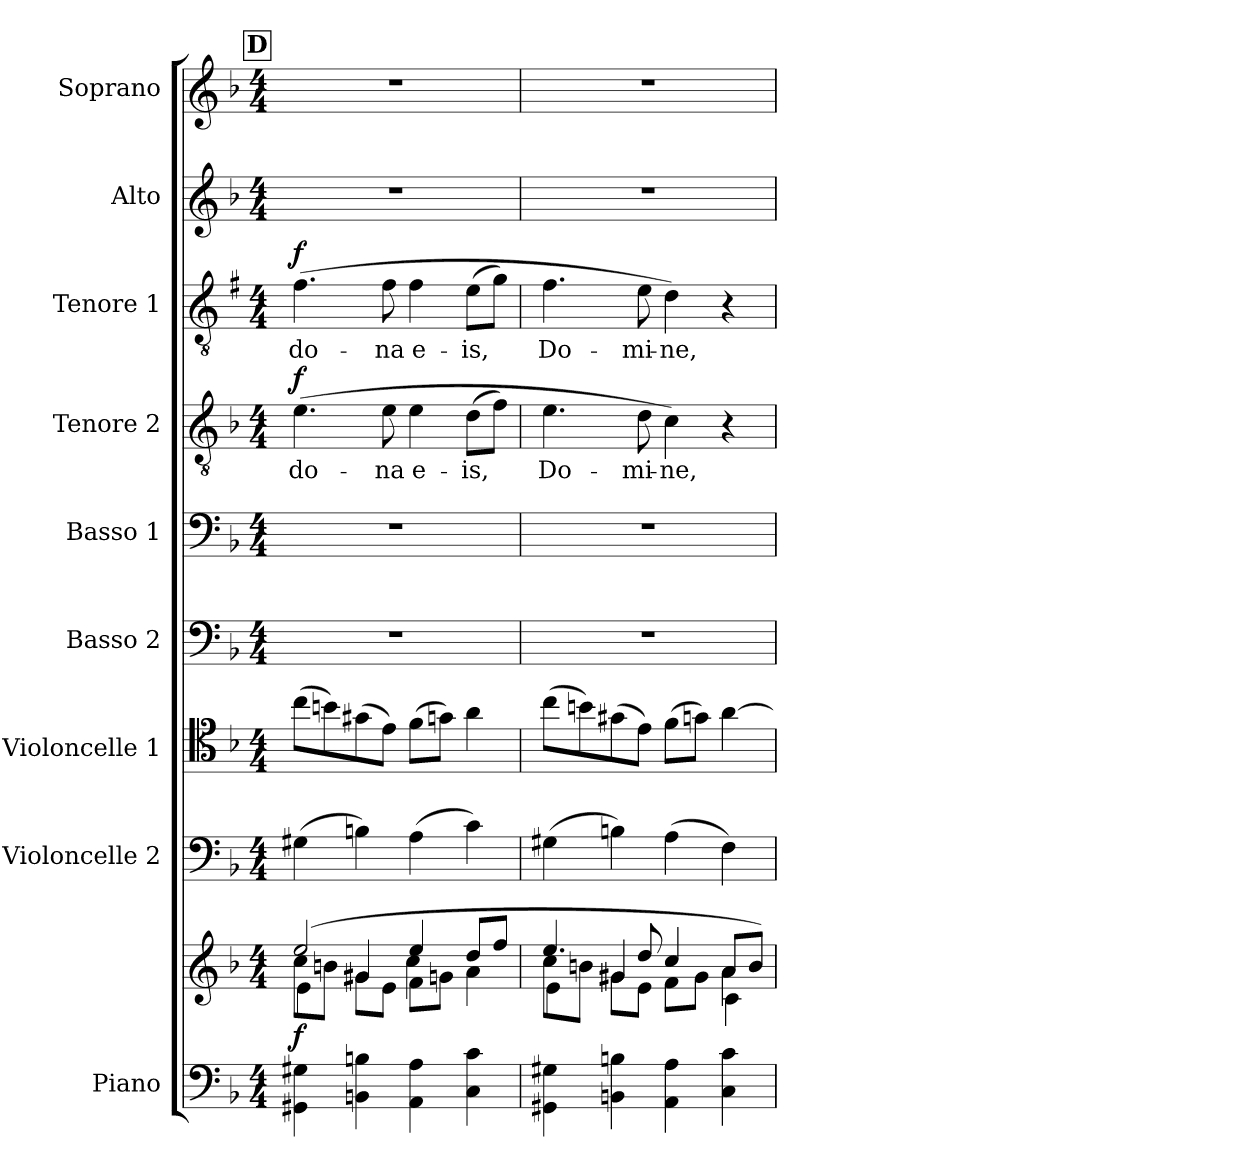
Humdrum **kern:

**kern	**kern	**dynam	**kern	**kern	**kern	**kern	**kern	**text	**dynam	**kern	**text	**dynam	**kern	**kern
*part9	*part9	*part9	*part8	*part7	*part6	*part5	*part4	*part4	*part4	*part3	*part3	*part3	*part2	*part1
*staff10	*staff9	*staff9/10	*staff8	*staff7	*staff6	*staff5	*staff4	*staff4	*staff4	*staff3	*staff3	*staff3	*staff2	*staff1
*I"Piano	*	*	*I"Violoncelle 2	*I"Violoncelle 1	*I"Basso 2	*I"Basso 1	*I"Tenore 2	*	*	*I"Tenore 1	*	*	*I"Alto	*I"Soprano
*I'Pno.	*	*	*I'Vlc 2	*I'Vlc 1	*I'B.2	*I'B.1	*I'T.2	*	*	*I'T.1	*	*	*I'A.	*I'S.
!!LO:PB:g=z
*clefF4	*clefG2	*	*clefF4	*clefC4	*clefF4	*clefF4	*clefGv2	*	*	*clefGv2	*	*	*clefG2	*clefG2
*	*	*	*	*	*	*	*	*	*	*ITrd1c2	*	*	*	*
*k[b-]	*k[b-]	*	*k[b-]	*k[b-]	*k[b-]	*k[b-]	*k[b-]	*	*	*k[b-]	*	*	*k[b-]	*k[b-]
*d:	*d:	*	*d:	*d:	*d:	*d:	*d:	*	*	*d:	*	*	*d:	*d:
*M4/4	*M4/4	*	*M4/4	*M4/4	*M4/4	*M4/4	*M4/4	*	*	*M4/4	*	*	*M4/4	*M4/4
!!LO:REH:place=s1:b:B:fs=14:t=D
=33	=33	=33	=33	=33	=33	=33	=33	=33	=33	=33	=33	=33	=33	=33
*	*^	*	*	*	*	*	*	*	*	*	*	*	*	*
*	*	*^	*	*	*	*	*	*	*	*	*	*	*	*	*
!	!	!	!	!LO:DY:a=2	!	!	!	!	!	!LO:LY:b	!LO:DY:a	!	!LO:LY:b	!LO:DY:a	!	!
4GG#X\ 4G#X\	(>2ee/	8cc\L	4e\	f	(>4G#X\	(>8cc\L	1r	1r	(>4.e\	do-	f	(>4.e\	do-	f	1r	1r
.	.	8bn\J	.	.	.	8bn\)	.	.	.	.	.	.	.	.	.	.
4BBn\ 4Bn\	.	8g#X\L	4g#/	.	4Bn\)	(>8g#X\	.	.	.	.	.	.	.	.	.	.
!	!	!	!	!	!	!	!	!	!	!LO:LY:b	!	!	!LO:LY:b	!	!	!
.	.	8e\J	.	.	.	8e\J)	.	.	8e\	-na	.	8e\	-na	.	.	.
!	!	!	!	!	!	!	!	!	!	!LO:LY:b	!	!	!LO:LY:b	!	!	!
4AA\ 4A\	4ee/	8f\L	4cc\	.	(>4A\	(>8f\L	.	.	4e\	e-	.	4e\	e-	.	.	.
.	.	8gn\J	.	.	.	8gn\J)	.	.	.	.	.	.	.	.	.	.
!	!	!	!	!	!	!	!	!	!	!LO:LY:b	!	!	!LO:LY:b	!	!	!
4C\ 4c\	8dd/L	4ryy	4a\	.	4c\)	4a\	.	.	(>8d\L	-is,	.	(>8d\L	-is,	.	.	.
.	8ff/J	.	.	.	.	.	.	.	8f\J)	.	.	8f\J)	.	.	.	.
=34	=34	=34	=34	=34	=34	=34	=34	=34	=34	=34	=34	=34	=34	=34	=34	=34
!	!	!	!	!	!	!	!	!	!	!LO:LY:b	!	!	!LO:LY:b	!	!	!
4GG#X\ 4G#X\	4.ee/	8cc\L	4e\	.	(>4G#X\	(>8cc\L	1r	1r	4.e\	Do-	.	4.e\	Do-	.	1r	1r
.	.	8bn\J	.	.	.	8bn\)	.	.	.	.	.	.	.	.	.	.
4BBn\ 4Bn\	.	8g#X\L	4g#/	.	4Bn\)	(>8g#X\	.	.	.	.	.	.	.	.	.	.
!	!	!	!	!	!	!	!	!	!	!LO:LY:b	!	!	!LO:LY:b	!	!	!
.	8dd/	8e\J	.	.	.	8e\J)	.	.	8d\	-mi-	.	8d\	-mi-	.	.	.
!	!	!	!	!	!	!	!	!	!	!LO:LY:b	!	!	!LO:LY:b	!	!	!
4AA\ 4A\	4cc/	8f\L	4ryy	.	(>4A\	(>8f\L	.	.	4c\)	-ne,	.	4c\)	-ne,	.	.	.
.	.	8g#\J	.	.	.	8gn\J)	.	.	.	.	.	.	.	.	.	.
4C\ 4c\	8a/L	4a\	4c\	.	4F\)	[4a\	.	.	4r	.	.	4r	.	.	.	.
.	8b/J)	.	.	.	.	.	.	.	.	.	.	.	.	.	.	.
*	*v	*v	*v	*	*	*	*	*	*	*	*	*	*	*	*	*
=	=	=	=	=	=	=	=	=	=	=	=	=	=	=
*-	*-	*-	*-	*-	*-	*-	*-	*-	*-	*-	*-	*-	*-	*-
